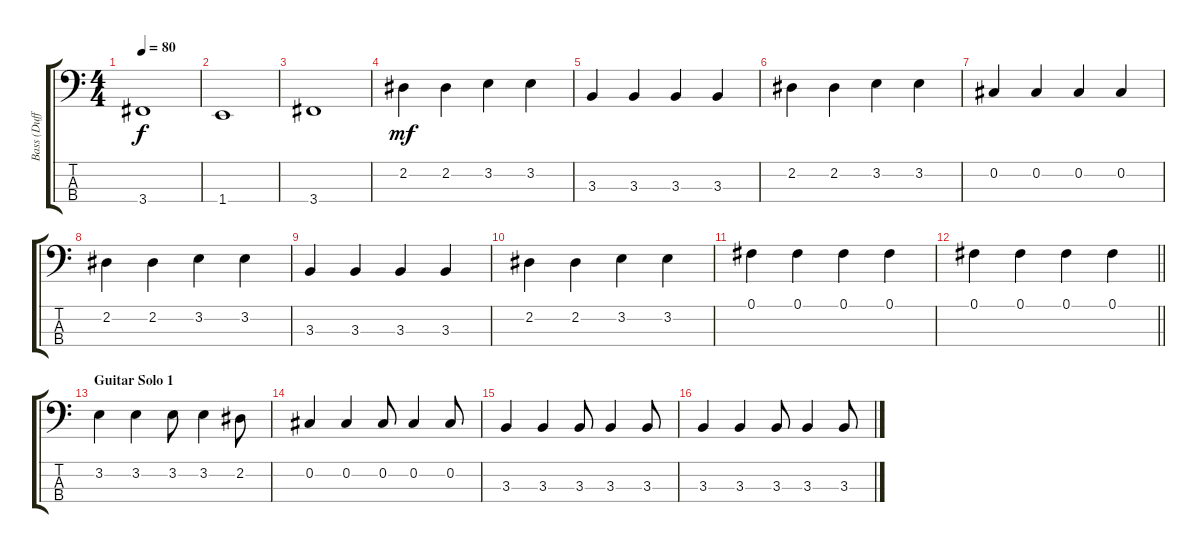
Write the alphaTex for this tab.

\track ("Bass (Duff)" "Bass (Duff") {instrument electricbasspick}
\staff {score tabs}
\tuning (Gb2 Db2 Ab1 Eb1) {hide}
\ts (4 4)
\tempo 80
\clef f4
\ks c
3.4.1{dy f} |
1.4.1 |
3.4.1 |
2.2.4{dy mf} 2.2.4 3.2.4 3.2.4 |
3.3.4 3.3.4 3.3.4 3.3.4 |
2.2.4 2.2.4 3.2.4 3.2.4 |
0.2.4 0.2.4 0.2.4 0.2.4 |
2.2.4 2.2.4 3.2.4 3.2.4 |
3.3.4 3.3.4 3.3.4 3.3.4 |
2.2.4 2.2.4 3.2.4 3.2.4 |
0.1.4 0.1.4 0.1.4 0.1.4 |
\barLineRight lightlight
0.1.4 0.1.4 0.1.4 0.1.4 |
\section ("" "Guitar Solo 1")
3.2.4 3.2.4 3.2.8 3.2.4 2.2.8 |
0.2.4 0.2.4 0.2.8 0.2.4 0.2.8 |
3.3.4 3.3.4 3.3.8 3.3.4 3.3.8 |
3.3.4 3.3.4 3.3.8 3.3.4 3.3.8
